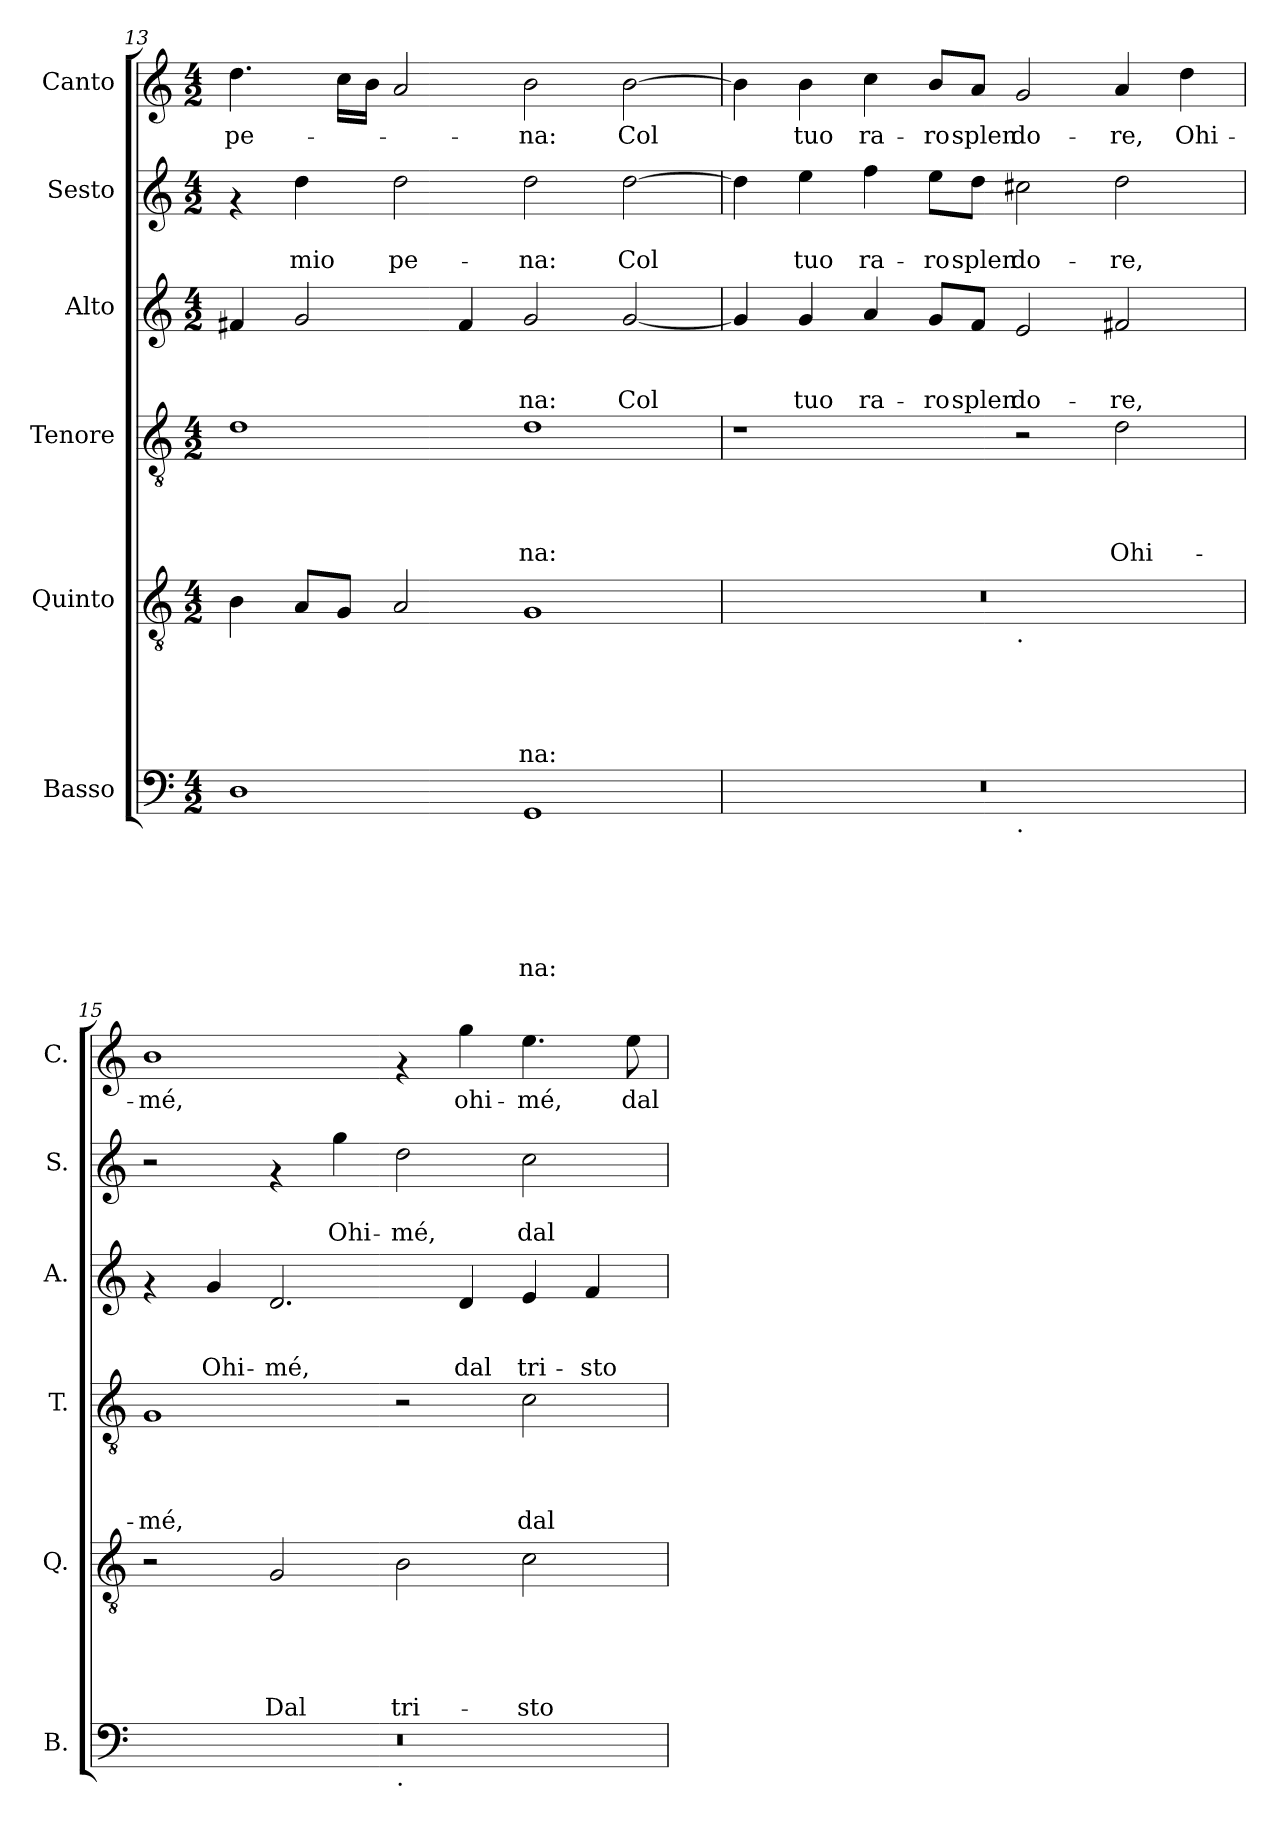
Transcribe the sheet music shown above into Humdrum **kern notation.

**kern	**text	**text	**text	**text	**text	**text	**kern	**text	**text	**text	**text	**text	**kern	**text	**text	**text	**text	**kern	**text	**text	**text	**kern	**text	**text	**kern	**text
*part6	*part6	*part6	*part6	*part6	*part6	*part6	*part5	*part5	*part5	*part5	*part5	*part5	*part4	*part4	*part4	*part4	*part4	*part3	*part3	*part3	*part3	*part2	*part2	*part2	*part1	*part1
*staff6	*staff6	*staff6	*staff6	*staff6	*staff6	*staff6	*staff5	*staff5	*staff5	*staff5	*staff5	*staff5	*staff4	*staff4	*staff4	*staff4	*staff4	*staff3	*staff3	*staff3	*staff3	*staff2	*staff2	*staff2	*staff1	*staff1
*I"Basso	*	*	*	*	*	*	*I"Quinto	*	*	*	*	*	*I"Tenore	*	*	*	*	*I"Alto	*	*	*	*I"Sesto	*	*	*I"Canto	*
*I'B.	*	*	*	*	*	*	*I'Q.	*	*	*	*	*	*I'T.	*	*	*	*	*I'A.	*	*	*	*I'S.	*	*	*I'C.	*
*clefF4	*	*	*	*	*	*	*clefGv2	*	*	*	*	*	*clefGv2	*	*	*	*	*clefG2	*	*	*	*clefG2	*	*	*clefG2	*
*k[]	*	*	*	*	*	*	*k[]	*	*	*	*	*	*k[]	*	*	*	*	*k[]	*	*	*	*k[]	*	*	*k[]	*
*C:	*	*	*	*	*	*	*C:	*	*	*	*	*	*C:	*	*	*	*	*C:	*	*	*	*C:	*	*	*C:	*
*M4/2	*	*	*	*	*	*	*M4/2	*	*	*	*	*	*M4/2	*	*	*	*	*M4/2	*	*	*	*M4/2	*	*	*M4/2	*
=13	=13	=13	=13	=13	=13	=13	=13	=13	=13	=13	=13	=13	=13	=13	=13	=13	=13	=13	=13	=13	=13	=13	=13	=13	=13	=13
!	!	!	!	!	!	!	!	!	!	!	!	!	!	!	!	!	!	!	!	!	!	!	!	!	!	!LO:LY:b
1D	.	.	.	.	.	.	4B\	.	.	.	.	.	1d	.	.	.	.	4f#X/	.	.	.	4rf	.	.	4.dd\	pe-
!	!	!	!	!	!	!	!	!	!	!	!	!	!	!	!	!	!	!	!	!	!	!	!	!LO:LY:b	!	!
.	.	.	.	.	.	.	8A/L	.	.	.	.	.	.	.	.	.	.	2g/	.	.	.	4dd\	.	mio	.	.
.	.	.	.	.	.	.	8G/J	.	.	.	.	.	.	.	.	.	.	.	.	.	.	.	.	.	16cc\LL	.
.	.	.	.	.	.	.	.	.	.	.	.	.	.	.	.	.	.	.	.	.	.	.	.	.	16b\JJ	.
!	!	!	!	!	!	!	!	!	!	!	!	!	!	!	!	!	!	!	!	!	!	!	!	!LO:LY:b	!	!
.	.	.	.	.	.	.	2A/	.	.	.	.	.	.	.	.	.	.	.	.	.	.	2dd\	.	pe-	2a/	.
.	.	.	.	.	.	.	.	.	.	.	.	.	.	.	.	.	.	4f#/	.	.	.	.	.	.	.	.
!	!	!	!	!	!	!LO:LY:b	!	!	!	!	!	!LO:LY:b	!	!	!	!	!LO:LY:b	!	!	!	!LO:LY:b	!	!	!LO:LY:b	!	!LO:LY:b
1GG	.	.	.	.	.	-na:	1G	.	.	.	.	-na:	1d	.	.	.	-na:	2g/	.	.	-na:	2dd\	.	-na:	2b\	-na:
!	!	!	!	!	!	!	!	!	!	!	!	!	!	!	!	!	!	!	!	!	!LO:LY:b	!	!	!LO:LY:b	!	!LO:LY:b
.	.	.	.	.	.	.	.	.	.	.	.	.	.	.	.	.	.	[<2g/	.	.	Col	[<2dd\	.	Col	[<2b\	Col
!!LO:LB:g=z
=14	=14	=14	=14	=14	=14	=14	=14	=14	=14	=14	=14	=14	=14	=14	=14	=14	=14	=14	=14	=14	=14	=14	=14	=14	=14	=14
*^	*	*	*	*	*	*	*^	*	*	*	*	*	*	*	*	*	*	*	*	*	*	*	*	*	*	*
0r	1ryy	.	.	.	.	.	.	0r	1ryy	.	.	.	.	.	1r	.	.	.	.	4g/]	.	.	.	4dd\]	.	.	4b\]	.
!	!	!	!	!	!	!	!	!	!	!	!	!	!	!	!	!	!	!	!	!	!	!	!LO:LY:b	!	!	!LO:LY:b	!	!LO:LY:b
.	.	.	.	.	.	.	.	.	.	.	.	.	.	.	.	.	.	.	.	4g/	.	.	tuo	4ee\	.	tuo	4b\	tuo
!	!	!	!	!	!	!	!	!	!	!	!	!	!	!	!	!	!	!	!	!	!	!	!LO:LY:b	!	!	!LO:LY:b	!	!LO:LY:b
.	.	.	.	.	.	.	.	.	.	.	.	.	.	.	.	.	.	.	.	4a/	.	.	ra-	4ff\	.	ra-	4cc\	ra-
!	!	!	!	!	!	!	!	!	!	!	!	!	!	!	!	!	!	!	!	!	!	!	!LO:LY:b	!	!	!LO:LY:b	!	!LO:LY:b
.	.	.	.	.	.	.	.	.	.	.	.	.	.	.	.	.	.	.	.	8g/L	.	.	-ro	8ee\L	.	-ro	8b/L	-ro
!	!	!	!	!	!	!	!	!	!	!	!	!	!	!	!	!	!	!	!	!	!	!	!LO:LY:b	!	!	!LO:LY:b	!	!LO:LY:b
.	.	.	.	.	.	.	.	.	.	.	.	.	.	.	.	.	.	.	.	8f/J	.	.	splen	8dd\J	.	splen	8a/J	splen
!	!	!	!	!	!	!	!	!	!LO:TX:b:t=.	!	!	!	!	!	!	!	!	!	!	!	!	!	!	!	!	!	!	!
!	!LO:TX:b:t=.	!	!	!	!	!	!	!	!	!	!	!	!	!	!	!	!	!	!	!	!	!	!	!	!	!	!	!
!	!	!	!	!	!	!	!	!	!	!	!	!	!	!	!	!	!	!	!	!	!	!	!LO:LY:b	!	!	!LO:LY:b	!	!LO:LY:b
.	1ryy	.	.	.	.	.	.	.	1ryy	.	.	.	.	.	2r	.	.	.	.	2e/	.	.	do-	2cc#X\	.	do-	2g/	do-
!	!	!	!	!	!	!	!	!	!	!	!	!	!	!	!	!	!	!	!LO:LY:b	!	!	!	!LO:LY:b	!	!	!LO:LY:b	!	!LO:LY:b
.	.	.	.	.	.	.	.	.	.	.	.	.	.	.	2d\	.	.	.	Ohi-	2f#X/	.	.	-re,	2dd\	.	-re,	4a/	-re,
!	!	!	!	!	!	!	!	!	!	!	!	!	!	!	!	!	!	!	!	!	!	!	!	!	!	!	!	!LO:LY:b
.	.	.	.	.	.	.	.	.	.	.	.	.	.	.	.	.	.	.	.	.	.	.	.	.	.	.	4dd\	Ohi-
=15	=15	=15	=15	=15	=15	=15	=15	=15	=15	=15	=15	=15	=15	=15	=15	=15	=15	=15	=15	=15	=15	=15	=15	=15	=15	=15	=15	=15
!	!	!	!	!	!	!	!	!	!	!	!	!	!	!	!	!	!	!	!LO:LY:b	!	!	!	!	!	!	!	!	!LO:LY:b
*	*	*	*	*	*	*	*	*v	*v	*	*	*	*	*	*	*	*	*	*	*	*	*	*	*	*	*	*	*
0r	1ryy	.	.	.	.	.	.	2r	.	.	.	.	.	1G	.	.	.	-mé,	4rf	.	.	.	2r	.	.	1b	-mé,
!	!	!	!	!	!	!	!	!	!	!	!	!	!	!	!	!	!	!	!	!	!	!LO:LY:b	!	!	!	!	!
.	.	.	.	.	.	.	.	.	.	.	.	.	.	.	.	.	.	.	4g/	.	.	Ohi-	.	.	.	.	.
!	!	!	!	!	!	!	!	!	!	!	!	!	!LO:LY:b	!	!	!	!	!	!	!	!	!LO:LY:b	!	!	!	!	!
.	.	.	.	.	.	.	.	2G/	.	.	.	.	Dal	.	.	.	.	.	2.d/	.	.	-mé,	4rf	.	.	.	.
!	!	!	!	!	!	!	!	!	!	!	!	!	!	!	!	!	!	!	!	!	!	!	!	!	!LO:LY:b	!	!
.	.	.	.	.	.	.	.	.	.	.	.	.	.	.	.	.	.	.	.	.	.	.	4gg\	.	Ohi-	.	.
!	!LO:TX:b:t=.	!	!	!	!	!	!	!	!	!	!	!	!	!	!	!	!	!	!	!	!	!	!	!	!	!	!
!	!	!	!	!	!	!	!	!	!	!	!	!	!LO:LY:b	!	!	!	!	!	!	!	!	!	!	!	!LO:LY:b	!	!
.	1ryy	.	.	.	.	.	.	2B\	.	.	.	.	tri-	2r	.	.	.	.	.	.	.	.	2dd\	.	-mé,	4rf	.
!	!	!	!	!	!	!	!	!	!	!	!	!	!	!	!	!	!	!	!	!	!	!LO:LY:b	!	!	!	!	!LO:LY:b
.	.	.	.	.	.	.	.	.	.	.	.	.	.	.	.	.	.	.	4d/	.	.	dal	.	.	.	4gg\	ohi-
!	!	!	!	!	!	!	!	!	!	!	!	!	!LO:LY:b	!	!	!	!	!LO:LY:b	!	!	!	!LO:LY:b	!	!	!LO:LY:b	!	!LO:LY:b
.	.	.	.	.	.	.	.	2c\	.	.	.	.	-sto	2c\	.	.	.	dal	4e/	.	.	tri-	2cc\	.	dal	4.ee\	-mé,
!	!	!	!	!	!	!	!	!	!	!	!	!	!	!	!	!	!	!	!	!	!	!LO:LY:b	!	!	!	!	!
.	.	.	.	.	.	.	.	.	.	.	.	.	.	.	.	.	.	.	4f/	.	.	-sto	.	.	.	.	.
!	!	!	!	!	!	!	!	!	!	!	!	!	!	!	!	!	!	!	!	!	!	!	!	!	!	!	!LO:LY:b
.	.	.	.	.	.	.	.	.	.	.	.	.	.	.	.	.	.	.	.	.	.	.	.	.	.	8ee\	dal
*v	*v	*	*	*	*	*	*	*	*	*	*	*	*	*	*	*	*	*	*	*	*	*	*	*	*	*	*
=	=	=	=	=	=	=	=	=	=	=	=	=	=	=	=	=	=	=	=	=	=	=	=	=	=	=
*-	*-	*-	*-	*-	*-	*-	*-	*-	*-	*-	*-	*-	*-	*-	*-	*-	*-	*-	*-	*-	*-	*-	*-	*-	*-	*-
